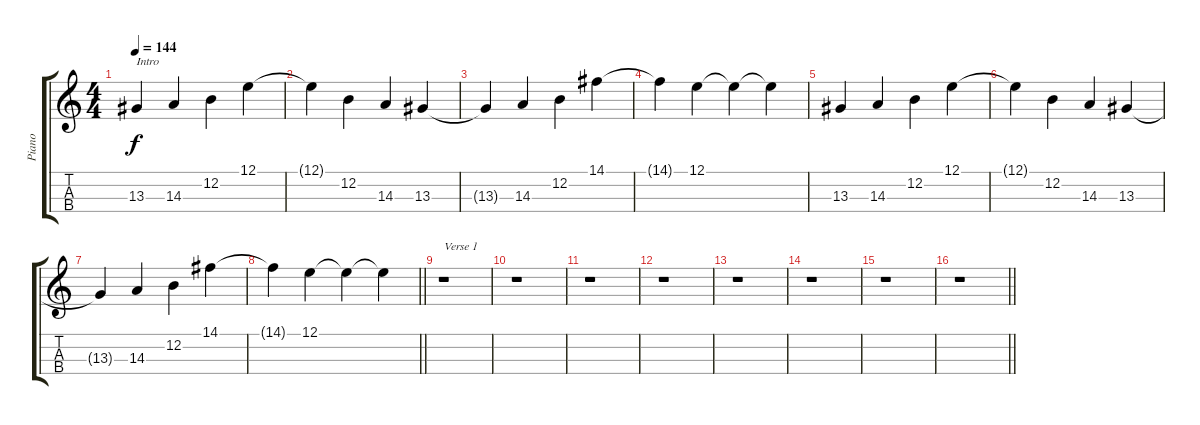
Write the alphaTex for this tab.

\track ("Piano" "Piano") {instrument acousticgrandpiano}
\staff {score tabs}
\tuning (E4 B3 G3 D3) {hide}
\ts (4 4)
\tempo 144
\clef g2
\ks c
13.3.4{txt "Intro" dy f instrument acousticgrandpiano} 14.3.4 12.2.4 12.1.4 |
12.1{t}.4 12.2.4 14.3.4 13.3.4 |
13.3{t}.4 14.3.4 12.2.4 14.1.4 |
14.1{t}.4 12.1.4 12.1{t}.4 12.1{t}.4 |
13.3.4 14.3.4 12.2.4 12.1.4 |
12.1{t}.4 12.2.4 14.3.4 13.3.4 |
13.3{t}.4 14.3.4 12.2.4 14.1.4 |
\barLineRight lightlight
14.1{t}.4 12.1.4 12.1{t}.4 12.1{t}.4 |
r.1{txt "Verse 1"} |
r.1 |
r.1 |
r.1 |
r.1 |
r.1 |
r.1 |
\barLineRight lightlight
r.1
